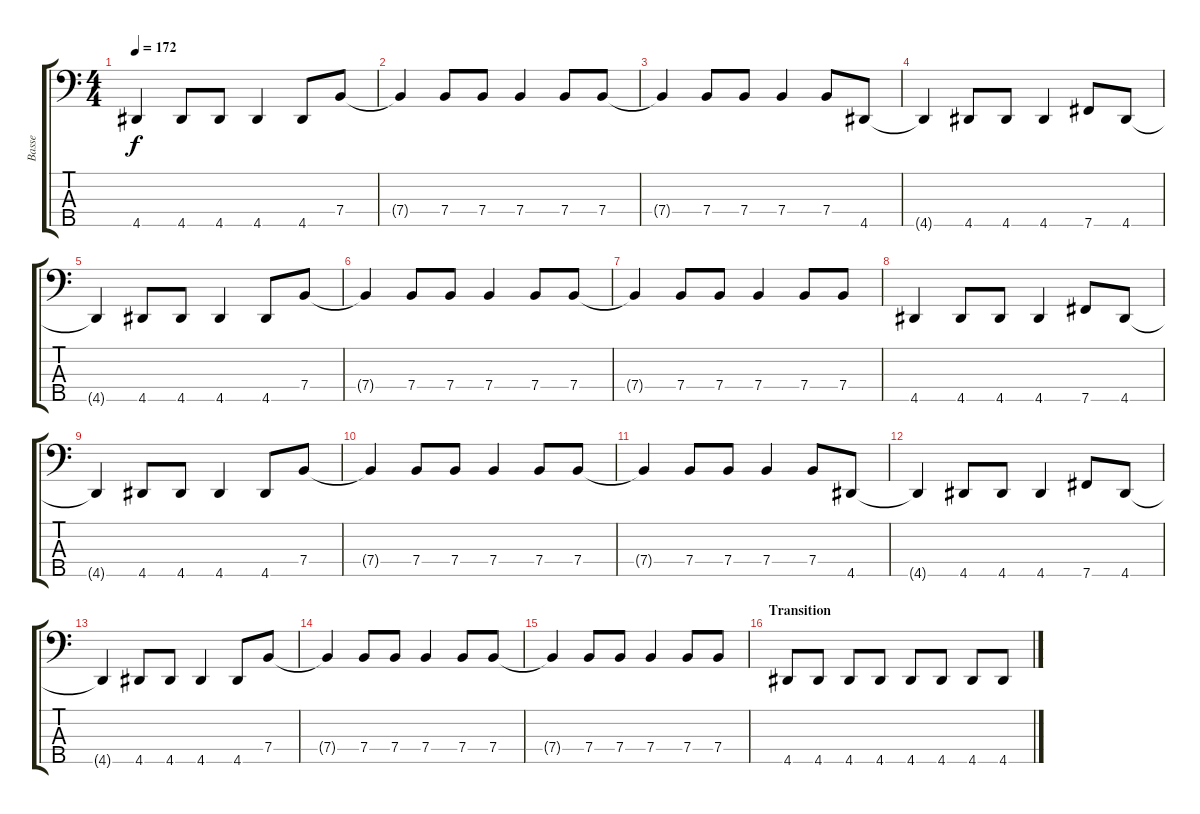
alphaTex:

\track ("Basse" "Basse") {instrument electricbassfinger}
\staff {score tabs}
\tuning (G2 D2 A1 E1 B0) {hide}
\ts (4 4)
\tempo 172
\clef f4
\ks c
4.5{t}.4{dy f} 4.5.8 4.5.8 4.5.4 4.5.8 7.4.8 |
7.4{t}.4 7.4.8 7.4.8 7.4.4 7.4.8 7.4.8 |
7.4{t}.4 7.4.8 7.4.8 7.4.4 7.4.8 4.5.8 |
4.5{t}.4 4.5.8 4.5.8 4.5.4 7.5.8 4.5.8 |
4.5{t}.4 4.5.8 4.5.8 4.5.4 4.5.8 7.4.8 |
7.4{t}.4 7.4.8 7.4.8 7.4.4 7.4.8 7.4.8 |
7.4{t}.4 7.4.8 7.4.8 7.4.4 7.4.8 7.4.8 |
4.5.4 4.5.8 4.5.8 4.5.4 7.5.8 4.5.8 |
4.5{t}.4 4.5.8 4.5.8 4.5.4 4.5.8 7.4.8 |
7.4{t}.4 7.4.8 7.4.8 7.4.4 7.4.8 7.4.8 |
7.4{t}.4 7.4.8 7.4.8 7.4.4 7.4.8 4.5.8 |
4.5{t}.4 4.5.8 4.5.8 4.5.4 7.5.8 4.5.8 |
4.5{t}.4 4.5.8 4.5.8 4.5.4 4.5.8 7.4.8 |
7.4{t}.4 7.4.8 7.4.8 7.4.4 7.4.8 7.4.8 |
7.4{t}.4 7.4.8 7.4.8 7.4.4 7.4.8 7.4.8 |
\section ("" "Transition")
4.5.8 4.5.8 4.5.8 4.5.8 4.5.8 4.5.8 4.5.8 4.5.8
